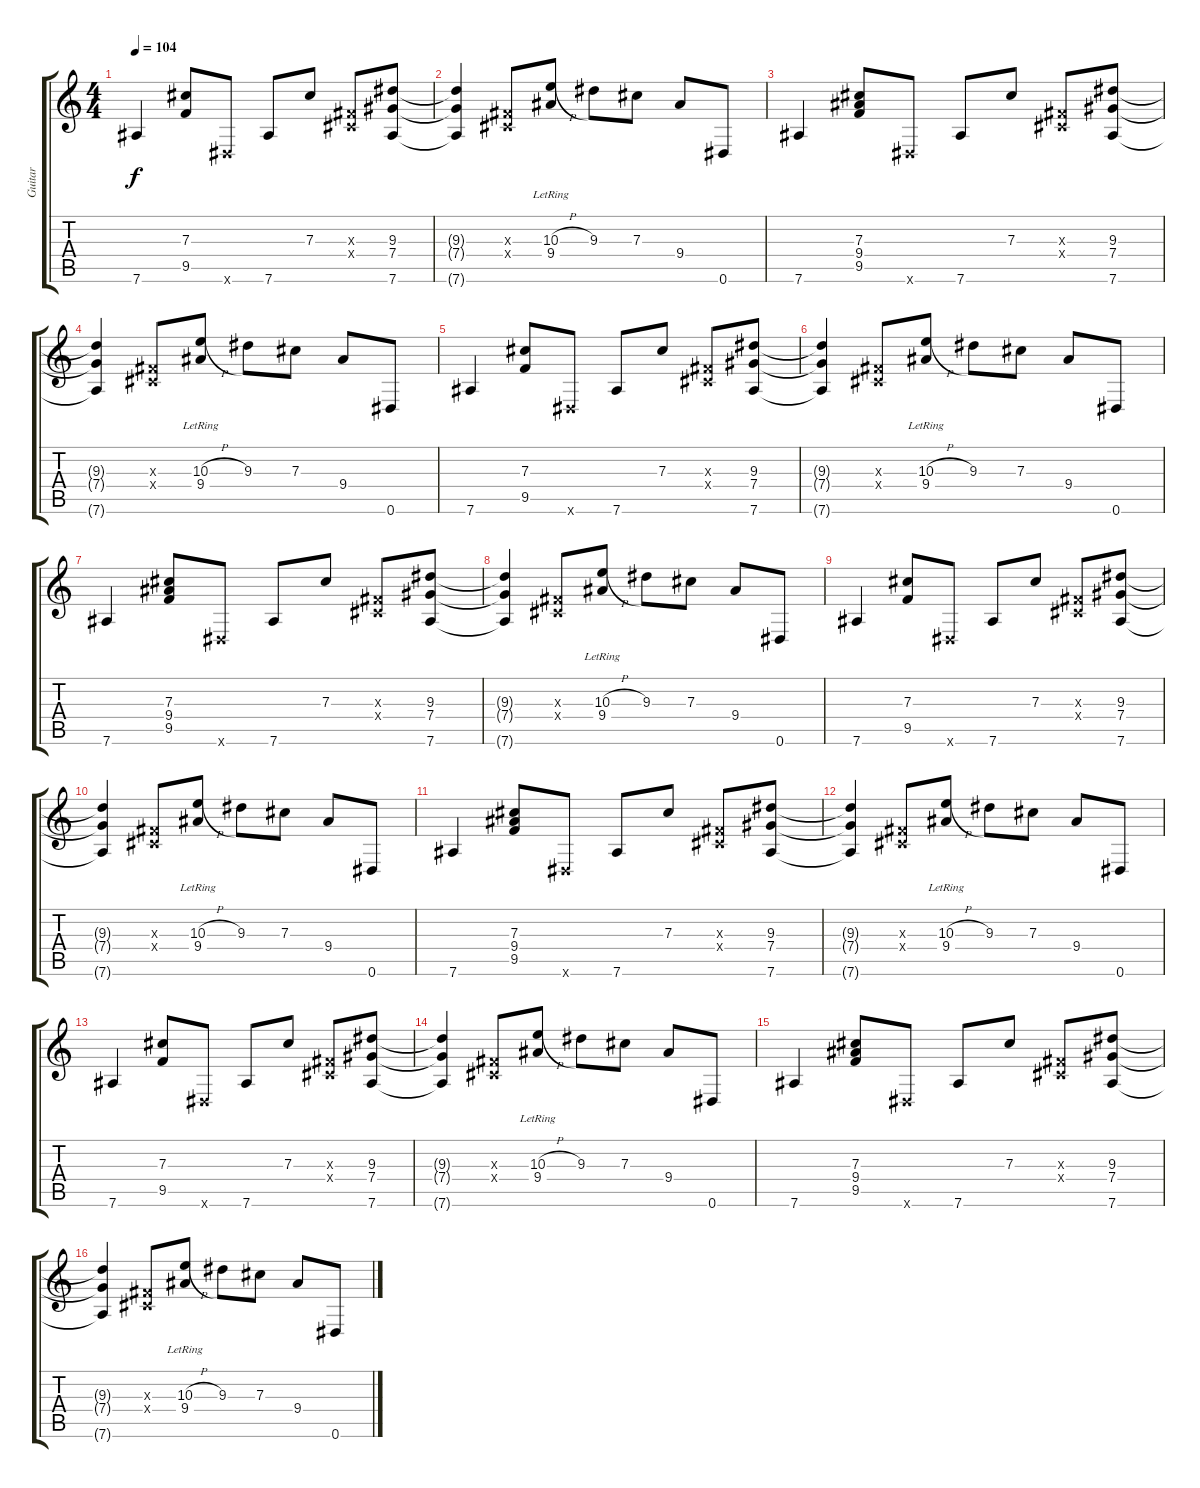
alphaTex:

\track ("Guitar" "Guitar") {instrument distortionguitar}
\staff {score tabs}
\tuning (Eb4 Bb3 Gb3 Db3 Ab2 Eb2) {hide}
\ts (4 4)
\tempo 104
\clef g2
\ks c
7.6.4{dy f} (7.3 9.5).8 0.6{x}.8 7.6.8 7.3.8 (0.3{x} 0.4{x}).8 (9.3 7.4 7.6).8 |
(9.3{t} 7.4{t} 7.6{t}).4 (0.3{x} 0.4{x}).8 (10.3{h} 9.4{lr}).8 9.3.8 7.3.8 9.4.8 0.6.8 |
7.6.4 (7.3 9.4 9.5).8 0.6{x}.8 7.6.8 7.3.8 (0.3{x} 0.4{x}).8 (9.3 7.4 7.6).8 |
(9.3{t} 7.4{t} 7.6{t}).4 (0.3{x} 0.4{x}).8 (10.3{h} 9.4{lr}).8 9.3.8 7.3.8 9.4.8 0.6.8 |
7.6.4 (7.3 9.5).8 0.6{x}.8 7.6.8 7.3.8 (0.3{x} 0.4{x}).8 (9.3 7.4 7.6).8 |
(9.3{t} 7.4{t} 7.6{t}).4 (0.3{x} 0.4{x}).8 (10.3{h} 9.4{lr}).8 9.3.8 7.3.8 9.4.8 0.6.8 |
7.6.4 (7.3 9.4 9.5).8 0.6{x}.8 7.6.8 7.3.8 (0.3{x} 0.4{x}).8 (9.3 7.4 7.6).8 |
(9.3{t} 7.4{t} 7.6{t}).4 (0.3{x} 0.4{x}).8 (10.3{h} 9.4{lr}).8 9.3.8 7.3.8 9.4.8 0.6.8 |
7.6.4 (7.3 9.5).8 0.6{x}.8 7.6.8 7.3.8 (0.3{x} 0.4{x}).8 (9.3 7.4 7.6).8 |
(9.3{t} 7.4{t} 7.6{t}).4 (0.3{x} 0.4{x}).8 (10.3{h} 9.4{lr}).8 9.3.8 7.3.8 9.4.8 0.6.8 |
7.6.4 (7.3 9.4 9.5).8 0.6{x}.8 7.6.8 7.3.8 (0.3{x} 0.4{x}).8 (9.3 7.4 7.6).8 |
(9.3{t} 7.4{t} 7.6{t}).4 (0.3{x} 0.4{x}).8 (10.3{h} 9.4{lr}).8 9.3.8 7.3.8 9.4.8 0.6.8 |
7.6.4 (7.3 9.5).8 0.6{x}.8 7.6.8 7.3.8 (0.3{x} 0.4{x}).8 (9.3 7.4 7.6).8 |
(9.3{t} 7.4{t} 7.6{t}).4 (0.3{x} 0.4{x}).8 (10.3{h} 9.4{lr}).8 9.3.8 7.3.8 9.4.8 0.6.8 |
7.6.4 (7.3 9.4 9.5).8 0.6{x}.8 7.6.8 7.3.8 (0.3{x} 0.4{x}).8 (9.3 7.4 7.6).8 |
(9.3{t} 7.4{t} 7.6{t}).4 (0.3{x} 0.4{x}).8 (10.3{h} 9.4{lr}).8 9.3.8 7.3.8 9.4.8 0.6.8
